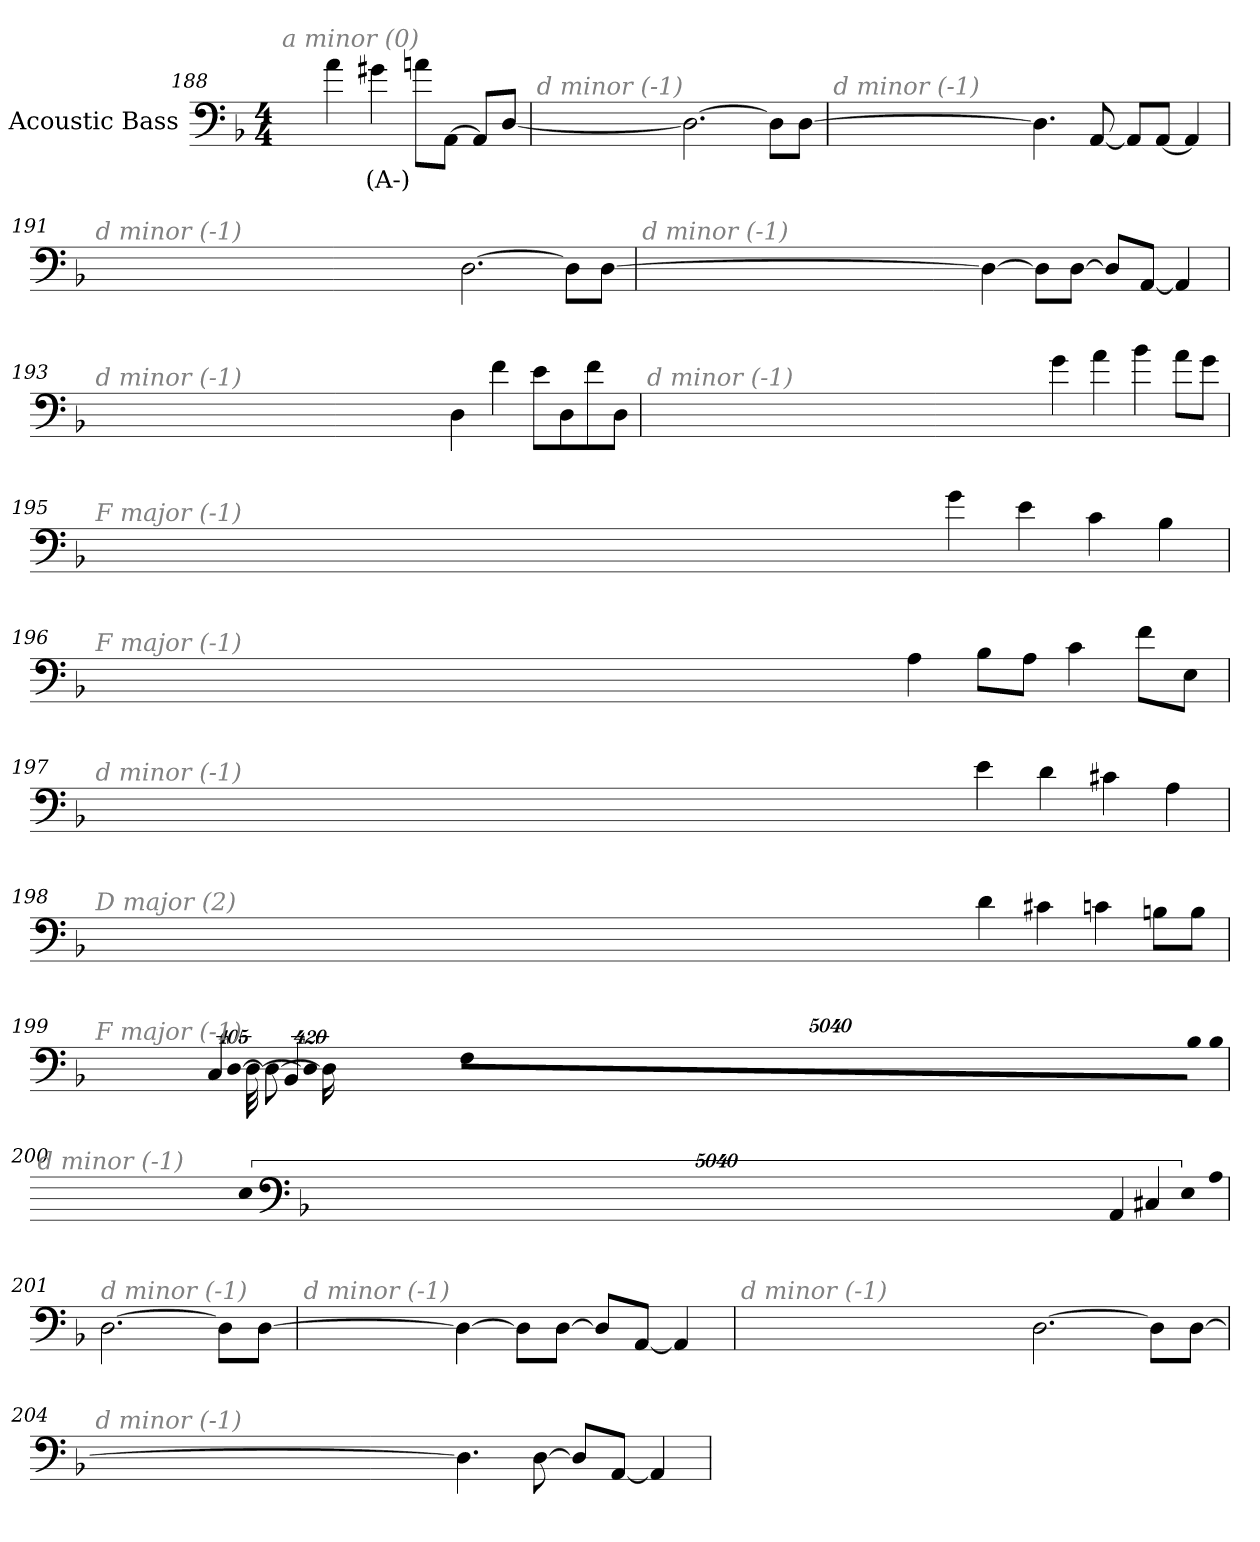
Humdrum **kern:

**kern	**text
*part1	*part1
*staff1	*staff1
*I"Acoustic Bass	*
*clefF4	*
*ITrd7c12	*
*k[b-]	*
*F:	*
*M4/4	*
=188	=188
!LO:TX:i:color=#808080:t=a minor (0)	!
4A	.
4G#Xi	(A-)
8AnL	.
[8AAAJ	.
8AAAL]	.
[8DDJ	.
=189	=189
!LO:TX:i:color=#808080:t=d minor (-1)	!
2.DD_	.
8DDL]	.
[8DDJ	.
=190	=190
!LO:TX:i:color=#808080:t=d minor (-1)	!
4.DD]	.
[8AAA	.
8AAAL]	.
[8AAAJ	.
4AAA]	.
=191	=191
!LO:TX:i:color=#808080:t=d minor (-1)	!
[2.DD	.
8DDL]	.
[8DDJ	.
=192	=192
!LO:TX:i:color=#808080:t=d minor (-1)	!
4DD_	.
8DDL]	.
[8DDJ	.
8DDL]	.
[8AAAJ	.
4AAA]	.
=193	=193
!LO:TX:i:color=#808080:t=d minor (-1)	!
4DD	.
4F	.
8EL	.
8DD	.
8F	.
8DDJ	.
=194	=194
!LO:TX:i:color=#808080:t=d minor (-1)	!
4G	.
4A	.
4B-	.
8AL	.
8GJ	.
=195	=195
!LO:TX:i:color=#808080:t=F major (-1)	!
4G	.
4E	.
4C	.
4BB-	.
=196	=196
!LO:TX:i:color=#808080:t=F major (-1)	!
4AA	.
8BB-L	.
8AAJ	.
4C	.
8FL	.
8EEJ	.
=197	=197
!LO:TX:i:color=#808080:t=d minor (-1)	!
4E	.
4D	.
4C#X	.
4AA	.
=198	=198
!LO:TX:i:color=#808080:t=D major (2)	!
4D	.
4C#X	.
4Cn	.
8BBnL	.
8BBJ	.
=199	=199
!LO:TX:i:color=#808080:t=F major (-1)	!
!LO:N:vis=8	!
40320%3347BB-L	.
!LO:N:vis=8	!
40320%3347BB-	.
!LO:N:vis=8	!
40320%3347FFJ	.
!LO:N:vis=1024	!
[13440%13DD	.
8DD_	.
16DD_	.
32DD_	.
!LO:N:vis=1024%31	!
13440%407DD]	.
4CC	.
4BBB-	.
=200	=200
!LO:TX:i:color=#808080:t=d minor (-1)	!
4AAA	.
4CC#X	.
!LO:N:vis=4	!
20160%3347EE	.
!LO:N:vis=4	!
20160%3347AA	.
!LO:N:vis=4	!
20160%3347EE	.
=201	=201
!LO:TX:i:color=#808080:t=d minor (-1)	!
[2.DD	.
8DDL]	.
[8DDJ	.
=202	=202
!LO:TX:i:color=#808080:t=d minor (-1)	!
4DD_	.
8DDL]	.
[8DDJ	.
8DDL]	.
[8AAAJ	.
4AAA]	.
=203	=203
!LO:TX:i:color=#808080:t=d minor (-1)	!
[2.DD	.
8DDL]	.
[8DDJ	.
=204	=204
!LO:TX:i:color=#808080:t=d minor (-1)	!
4.DD]	.
[8DD	.
8DDL]	.
[8AAAJ	.
4AAA]	.
=	=
*-	*-
